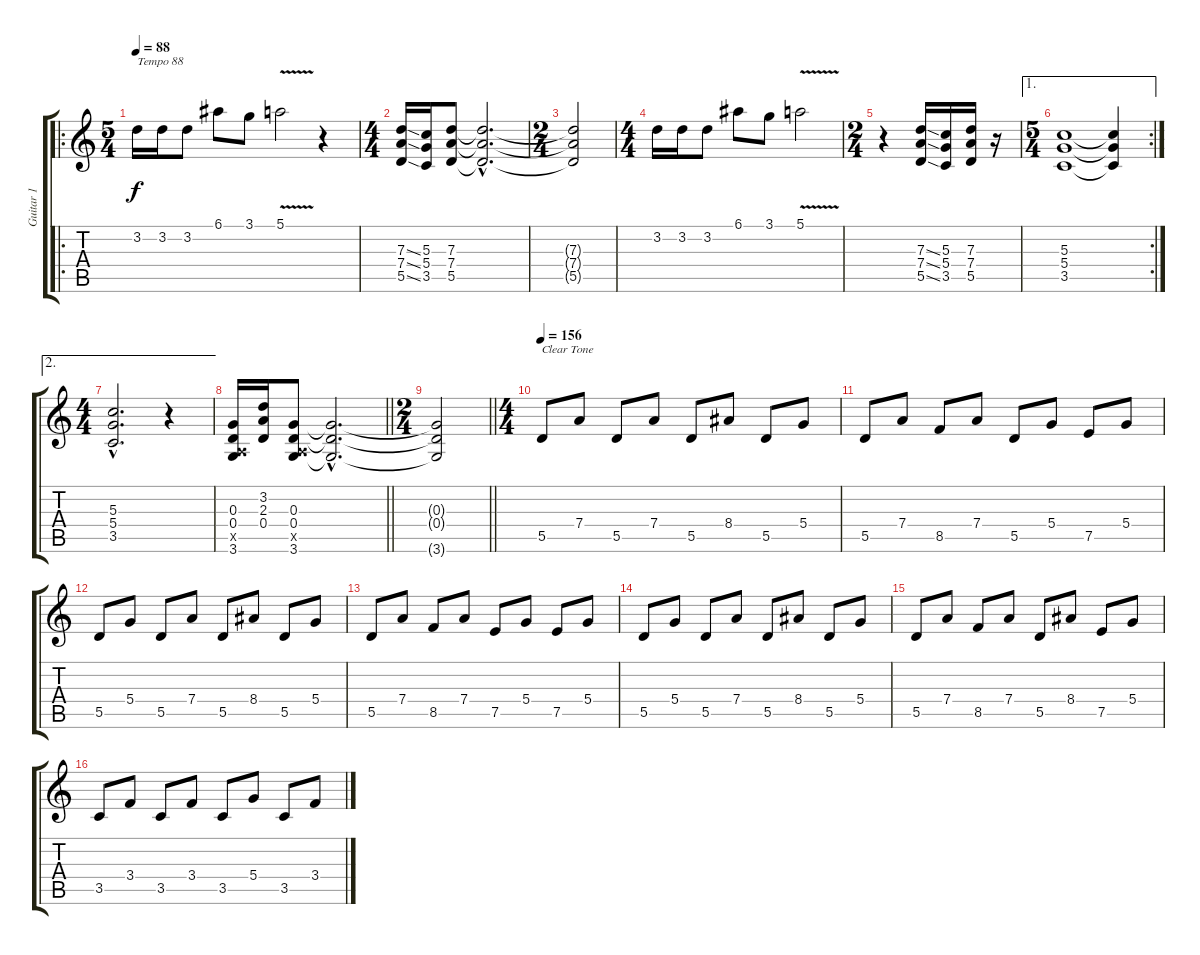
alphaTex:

\track ("Guitar 1" "Guitar 1") {instrument distortionguitar}
\staff {score tabs}
\tuning (E4 B3 G3 D3 A2 E2) {hide}
\ro
\ts (5 4)
\tempo 88
\clef g2
\ks c
3.2.16{txt "Tempo 88" dy f instrument distortionguitar} 3.2.16 3.2.8 6.1.8 3.1.8 5.1{v}.2 r.4 |
\ts (4 4)
(7.3{ss} 7.4{ss} 5.5{ss}).16 (5.3 5.4 3.5).16 (7.3 7.4 5.5).8 (7.3{hac t} 7.4{hac t} 5.5{hac t}).2{d} |
\ts (2 4)
(7.3{t} 7.4{t} 5.5{t}).2 |
\ts (4 4)
3.2.16 3.2.16 3.2.8 6.1.8 3.1.8 5.1{v}.2 |
\ts (2 4)
r.4 (7.3{ss} 7.4{ss} 5.5{ss}).16 (5.3 5.4 3.5).16 (7.3 7.4 5.5).16 r.16 |
\ae 1
\rc 2
\ts (5 4)
(5.3 5.4 3.5).1 (5.3{t} 5.4{t} 3.5{t}).4 |
\ae 2
\ts (4 4)
(5.3{hac} 5.4{hac} 3.5{hac}).2{d} r.4 |
\barLineRight lightlight
(0.3 0.4 0.5{x} 3.6).16 (3.2 2.3 0.4).16 (0.3 0.4 0.5{x} 3.6).8 (0.3{hac t} 0.4{hac t} 3.6{hac t}).2{d} |
\ts (2 4)
\barLineRight lightlight
(0.3{t} 0.4{t} 3.6{t}).2 |
\ts (4 4)
\tempo 156
5.5.8{txt "Clear Tone"} 7.4.8 5.5.8 7.4.8 5.5.8 8.4.8 5.5.8 5.4.8 |
5.5.8 7.4.8 8.5.8 7.4.8 5.5.8 5.4.8 7.5.8 5.4.8 |
5.5.8 5.4.8 5.5.8 7.4.8 5.5.8 8.4.8 5.5.8 5.4.8 |
5.5.8 7.4.8 8.5.8 7.4.8 7.5.8 5.4.8 7.5.8 5.4.8 |
5.5.8 5.4.8 5.5.8 7.4.8 5.5.8 8.4.8 5.5.8 5.4.8 |
5.5.8 7.4.8 8.5.8 7.4.8 5.5.8 8.4.8 7.5.8 5.4.8 |
3.5.8 3.4.8 3.5.8 3.4.8 3.5.8 5.4.8 3.5.8 3.4.8
